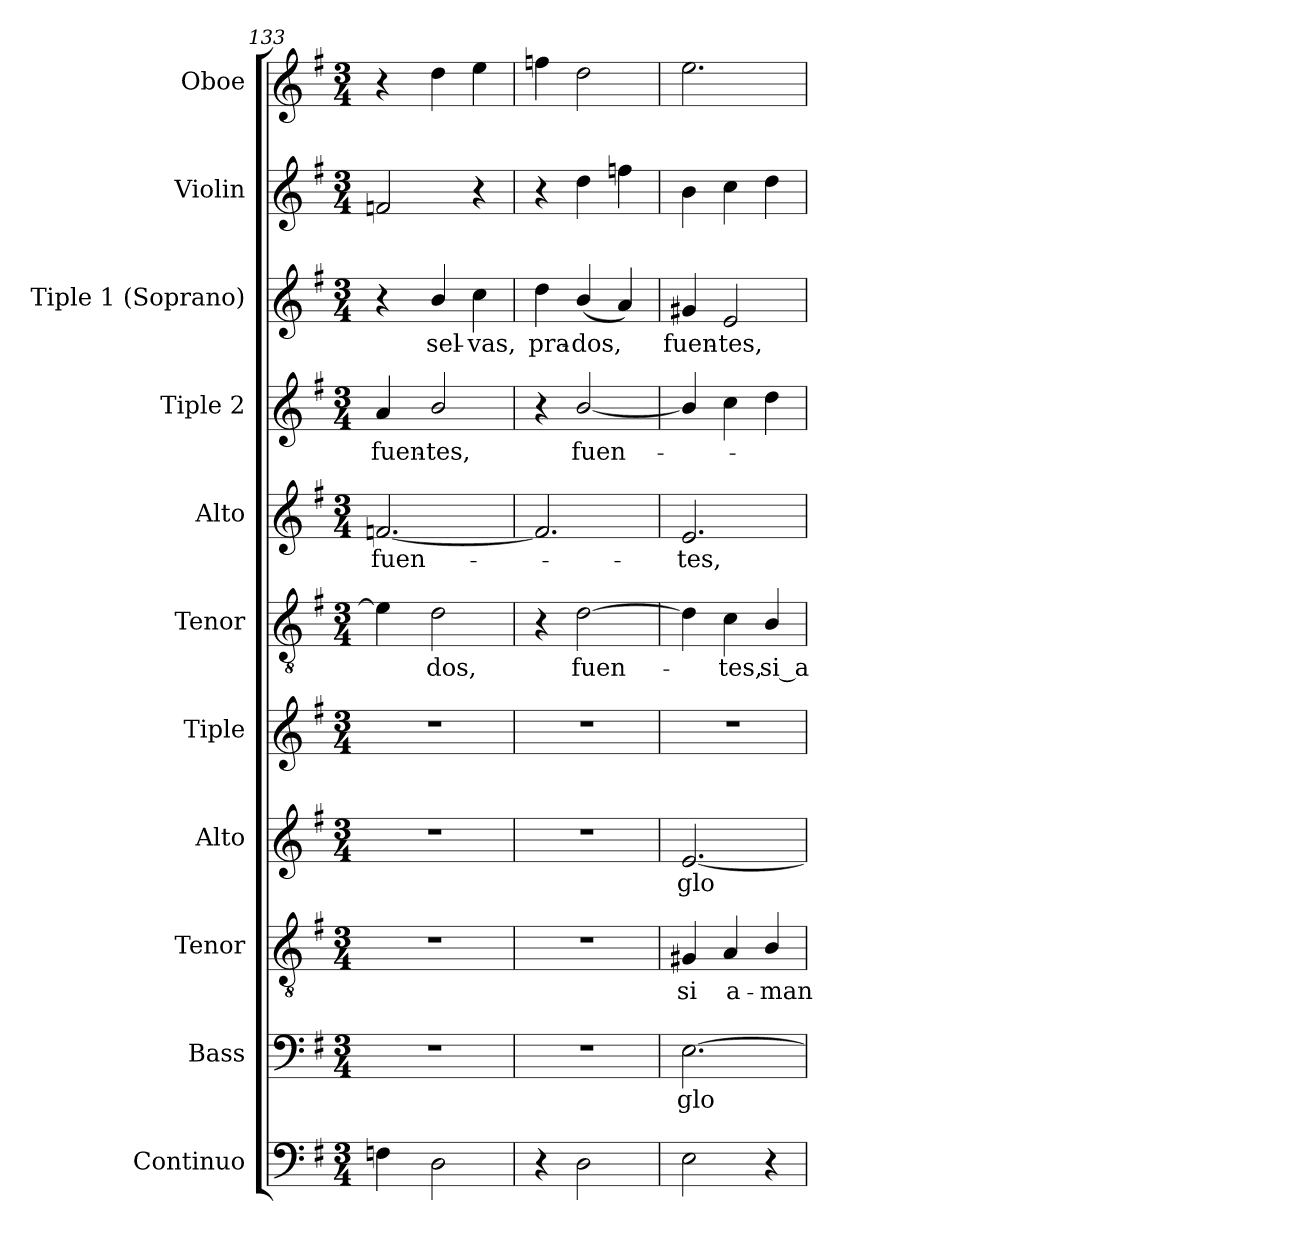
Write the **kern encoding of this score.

**kern	**kern	**text	**kern	**text	**kern	**text	**kern	**kern	**text	**kern	**text	**kern	**text	**kern	**text	**kern	**kern
*part11	*part10	*part10	*part9	*part9	*part8	*part8	*part7	*part6	*part6	*part5	*part5	*part4	*part4	*part3	*part3	*part2	*part1
*staff11	*staff10	*staff10	*staff9	*staff9	*staff8	*staff8	*staff7	*staff6	*staff6	*staff5	*staff5	*staff4	*staff4	*staff3	*staff3	*staff2	*staff1
*I"Continuo	*I"Bass	*	*I"Tenor	*	*I"Alto	*	*I"Tiple	*I"Tenor	*	*I"Alto	*	*I"Tiple 2	*	*I"Tiple 1 (Soprano)	*	*I"Violin	*I"Oboe
*I'Cont.	*I'B.	*	*I'T.	*	*I'A.	*	*	*I'T.	*	*I'A.	*	*	*	*I'S1.	*	*I'Vln.	*I'Ob.
*clefF4	*clefF4	*	*clefGv2	*	*clefG2	*	*clefG2	*clefGv2	*	*clefG2	*	*clefG2	*	*clefG2	*	*clefG2	*clefG2
*	*	*	*ITrd7c12	*	*	*	*	*ITrd7c12	*	*	*	*	*	*	*	*	*
*k[f#]	*k[f#]	*	*k[f#]	*	*k[f#]	*	*k[f#]	*k[f#]	*	*k[f#]	*	*k[f#]	*	*k[f#]	*	*k[f#]	*k[f#]
*G:	*G:	*	*G:	*	*G:	*	*G:	*G:	*	*G:	*	*G:	*	*G:	*	*G:	*G:
*M3/4	*M3/4	*	*M3/4	*	*M3/4	*	*M3/4	*M3/4	*	*M3/4	*	*M3/4	*	*M3/4	*	*M3/4	*M3/4
=133	=133	=133	=133	=133	=133	=133	=133	=133	=133	=133	=133	=133	=133	=133	=133	=133	=133
!	!LO:N:vis=1	!	!LO:N:vis=1	!	!LO:N:vis=1	!	!LO:N:vis=1	!	!	!	!	!	!	!	!	!	!
!	!	!	!	!	!	!	!	!	!	!	!LO:LY:b:color=#000000	!	!	!	!	!	!
!	!	!	!	!	!	!	!	!	!	!	!	!	!LO:LY:b:color=#000000	!	!	!	!
4Fni\	2.r	.	2.r	.	2.r	.	2.r	4Ei\]	.	[2.fni/	fuen-	4ai/	fuen-	4r	.	2fni/	4r
!	!	!	!	!	!	!	!	!	!LO:LY:b:color=#000000	!	!	!	!	!	!	!	!
!	!	!	!	!	!	!	!	!	!	!	!	!	!LO:LY:b:color=#000000	!	!	!	!
!	!	!	!	!	!	!	!	!	!	!	!	!	!	!	!LO:LY:b:color=#000000	!	!
2Di\	.	.	.	.	.	.	.	2Di\	-dos,	.	.	2bi/	-tes,	4bi/	sel-	.	4ddi\
!	!	!	!	!	!	!	!	!	!	!	!	!	!	!	!LO:LY:b:color=#000000	!	!
.	.	.	.	.	.	.	.	.	.	.	.	.	.	4cci\	-vas,	4r	4eei\
=134	=134	=134	=134	=134	=134	=134	=134	=134	=134	=134	=134	=134	=134	=134	=134	=134	=134
!	!LO:N:vis=1	!	!LO:N:vis=1	!	!LO:N:vis=1	!	!LO:N:vis=1	!	!	!	!	!	!	!	!	!	!
!	!	!	!	!	!	!	!	!	!	!	!	!	!	!	!LO:LY:b:color=#000000	!	!
4r	2.r	.	2.r	.	2.r	.	2.r	4r	.	2.fi/]	.	4r	.	4ddi\	pra-	4r	4ffni\
!	!	!	!	!	!	!	!	!	!LO:LY:b:color=#000000	!	!	!	!	!	!	!	!
!	!	!	!	!	!	!	!	!	!	!	!	!	!LO:LY:b:color=#000000	!	!	!	!
!	!	!	!	!	!	!	!	!	!	!	!	!	!	!	!LO:LY:b:color=#000000	!	!
2Di\	.	.	.	.	.	.	.	[2Di\	fuen-	.	.	[2bi/	fuen-	(4bi/	-dos,	4ddi\	2ddi\
.	.	.	.	.	.	.	.	.	.	.	.	.	.	4ai/)	.	4ffni\	.
!!LO:PB:g=z
=135	=135	=135	=135	=135	=135	=135	=135	=135	=135	=135	=135	=135	=135	=135	=135	=135	=135
!	!	!LO:LY:b:color=#000000	!	!	!	!	!	!	!	!	!	!	!	!	!	!	!
!	!	!	!	!LO:LY:b:color=#000000	!	!	!	!	!	!	!	!	!	!	!	!	!
!	!	!	!	!	!	!LO:LY:b:color=#000000	!LO:N:vis=1	!	!	!	!	!	!	!	!	!	!
!	!	!	!	!	!	!	!	!	!	!	!LO:LY:b:color=#000000	!	!	!	!	!	!
!	!	!	!	!	!	!	!	!	!	!	!	!	!	!	!LO:LY:b:color=#000000	!	!
2Ei\	[2.Ei\	glo-	4GG#Xi/	si	[2.ei/	glo-	2.r	4Di\]	.	2.ei/	-tes,	4bi/]	.	4g#Xi/	fuen-	4bi\	2.eei\
!	!	!	!	!LO:LY:b:color=#000000	!	!	!	!	!	!	!	!	!	!	!	!	!
!	!	!	!	!	!	!	!	!	!LO:LY:b:color=#000000	!	!	!	!	!	!	!	!
!	!	!	!	!	!	!	!	!	!	!	!	!	!	!	!LO:LY:b:color=#000000	!	!
.	.	.	4AAi/	a-	.	.	.	4Ci\	-tes,	.	.	4cci\	.	2ei/	-tes,	4cci\	.
!	!	!	!	!LO:LY:b:color=#000000	!	!	!	!	!	!	!	!	!	!	!	!	!
!	!	!	!	!	!	!	!	!	!LO:LY:b:color=#000000	!	!	!	!	!	!	!	!
4r	.	.	4BBi/	-man-	.	.	.	4BBi/	si_a-	.	.	4ddi\	.	.	.	4ddi\	.
=	=	=	=	=	=	=	=	=	=	=	=	=	=	=	=	=	=
*-	*-	*-	*-	*-	*-	*-	*-	*-	*-	*-	*-	*-	*-	*-	*-	*-	*-
